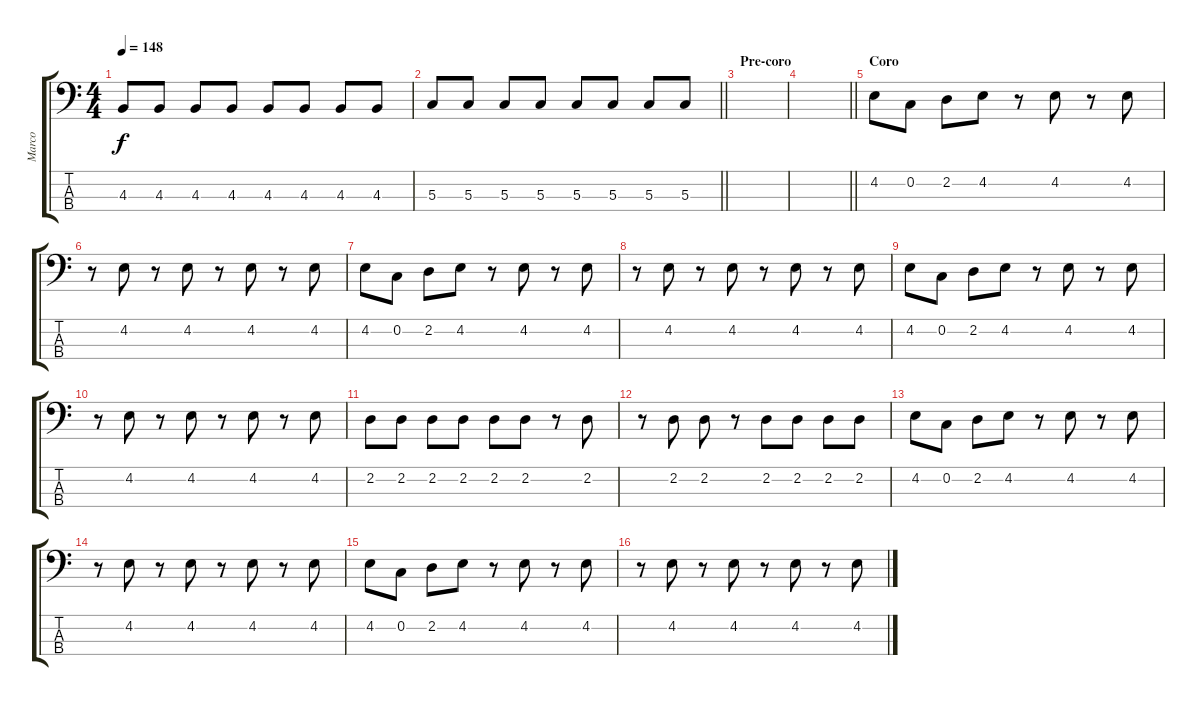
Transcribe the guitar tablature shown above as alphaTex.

\track ("Marco" "Marco") {instrument electricbasspick}
\staff {score tabs}
\tuning (F2 C2 G1 D1) {hide}
\ts (4 4)
\tempo 148
\clef f4
\ks c
4.3.8{dy f} 4.3.8 4.3.8 4.3.8 4.3.8 4.3.8 4.3.8 4.3.8 |
\barLineRight lightlight
5.3.8 5.3.8 5.3.8 5.3.8 5.3.8 5.3.8 5.3.8 5.3.8 |
\section ("" "Pre-coro")
|
\barLineRight lightlight
|
\section ("" "Coro")
4.2.8 0.2.8 2.2.8 4.2.8 r.8 4.2.8 r.8 4.2.8 |
r.8 4.2.8 r.8 4.2.8 r.8 4.2.8 r.8 4.2.8 |
4.2.8 0.2.8 2.2.8 4.2.8 r.8 4.2.8 r.8 4.2.8 |
r.8 4.2.8 r.8 4.2.8 r.8 4.2.8 r.8 4.2.8 |
4.2.8 0.2.8 2.2.8 4.2.8 r.8 4.2.8 r.8 4.2.8 |
r.8 4.2.8 r.8 4.2.8 r.8 4.2.8 r.8 4.2.8 |
2.2.8 2.2.8 2.2.8 2.2.8 2.2.8 2.2.8 r.8 2.2.8 |
r.8 2.2.8 2.2.8 r.8 2.2.8 2.2.8 2.2.8 2.2.8 |
4.2.8 0.2.8 2.2.8 4.2.8 r.8 4.2.8 r.8 4.2.8 |
r.8 4.2.8 r.8 4.2.8 r.8 4.2.8 r.8 4.2.8 |
4.2.8 0.2.8 2.2.8 4.2.8 r.8 4.2.8 r.8 4.2.8 |
r.8 4.2.8 r.8 4.2.8 r.8 4.2.8 r.8 4.2.8
